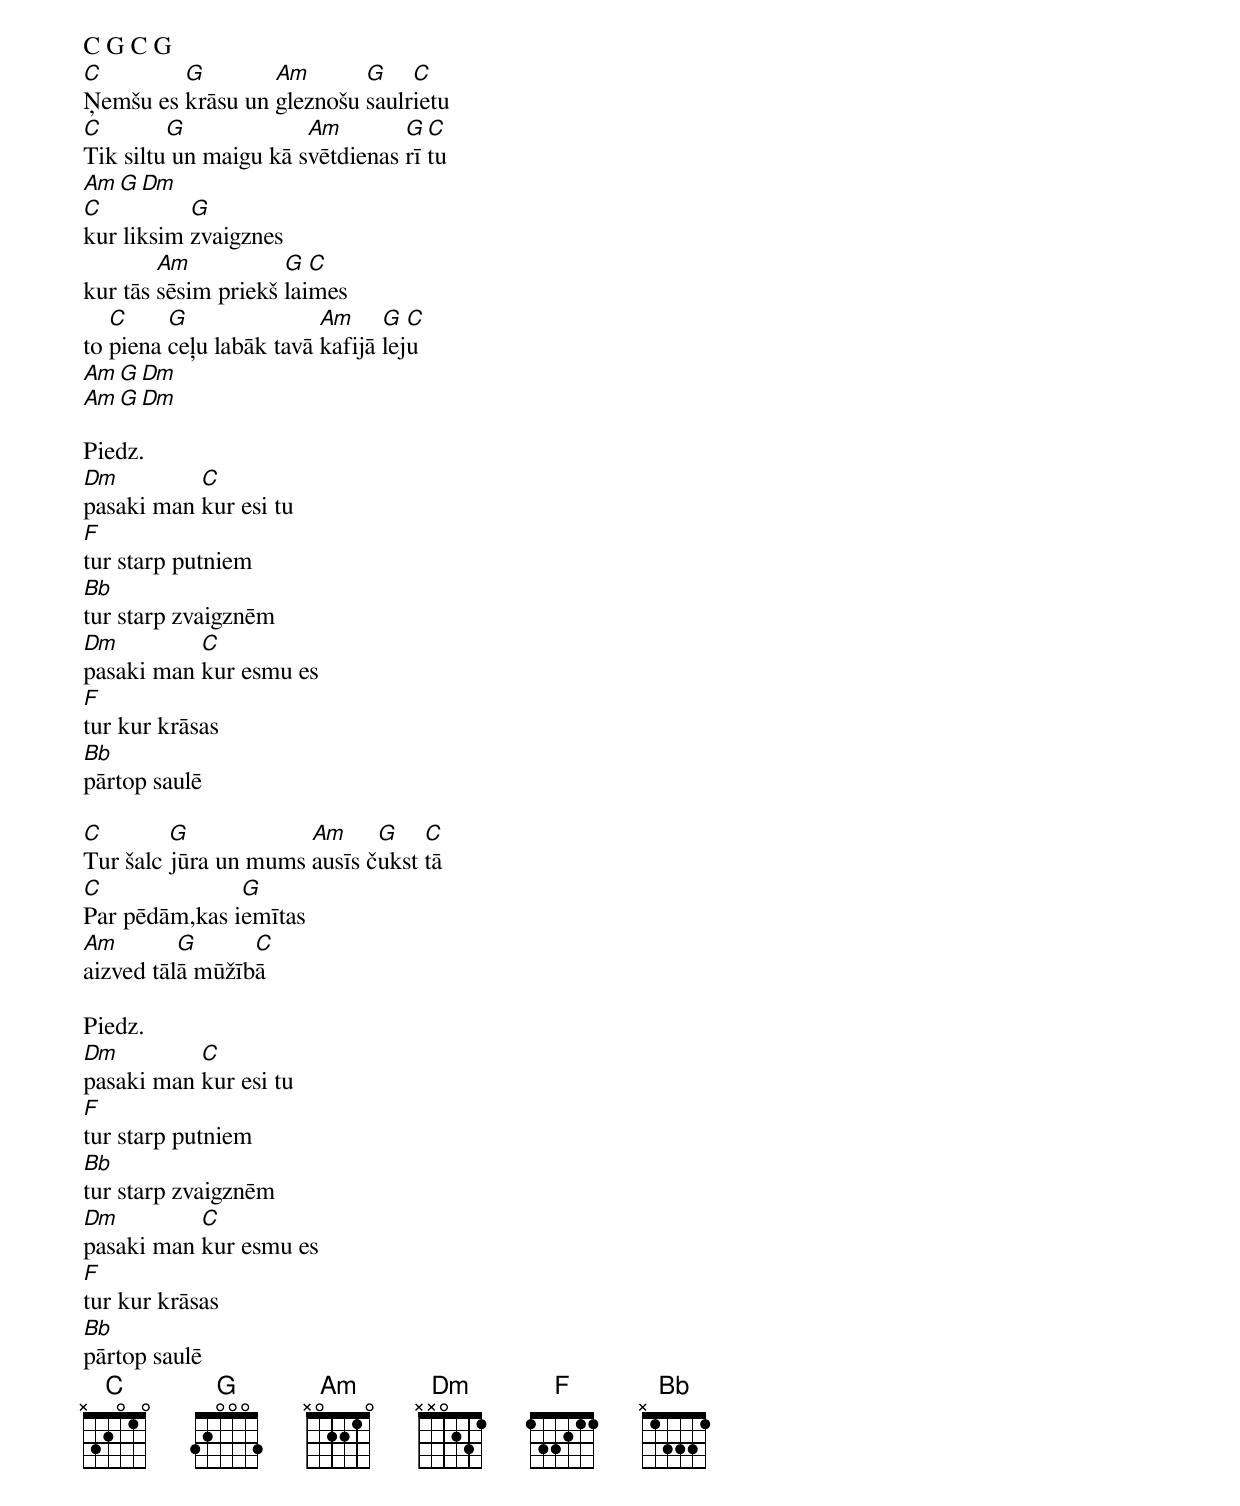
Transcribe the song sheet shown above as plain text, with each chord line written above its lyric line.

C G C G
C        G        Am       G    C
Ņemšu es krāsu un gleznošu saulrietu
C        G             Am        G C
Tik siltu un maigu kā svētdienas rītu
Am G Dm
C          G
kur liksim zvaigznes
        Am           G  C
kur tās sēsim priekš laimes
   C     G               Am     G  C
to piena ceļu labāk tavā kafijā leju
Am G Dm
Am G Dm

Piedz.
Dm         C
pasaki man kur esi tu
F
tur starp putniem
Bb
tur starp zvaigznēm
Dm         C
pasaki man kur esmu es
F
tur kur krāsas
Bb
pārtop saulē

C        G            Am     G    C
Tur šalc jūra un mums ausīs čukst tā
C              G
Par pēdām,kas iemītas
Am        G      C
aizved tālā mūžībā

Piedz.
Dm         C
pasaki man kur esi tu
F
tur starp putniem
Bb
tur starp zvaigznēm
Dm         C
pasaki man kur esmu es
F
tur kur krāsas
Bb
pārtop saulē
